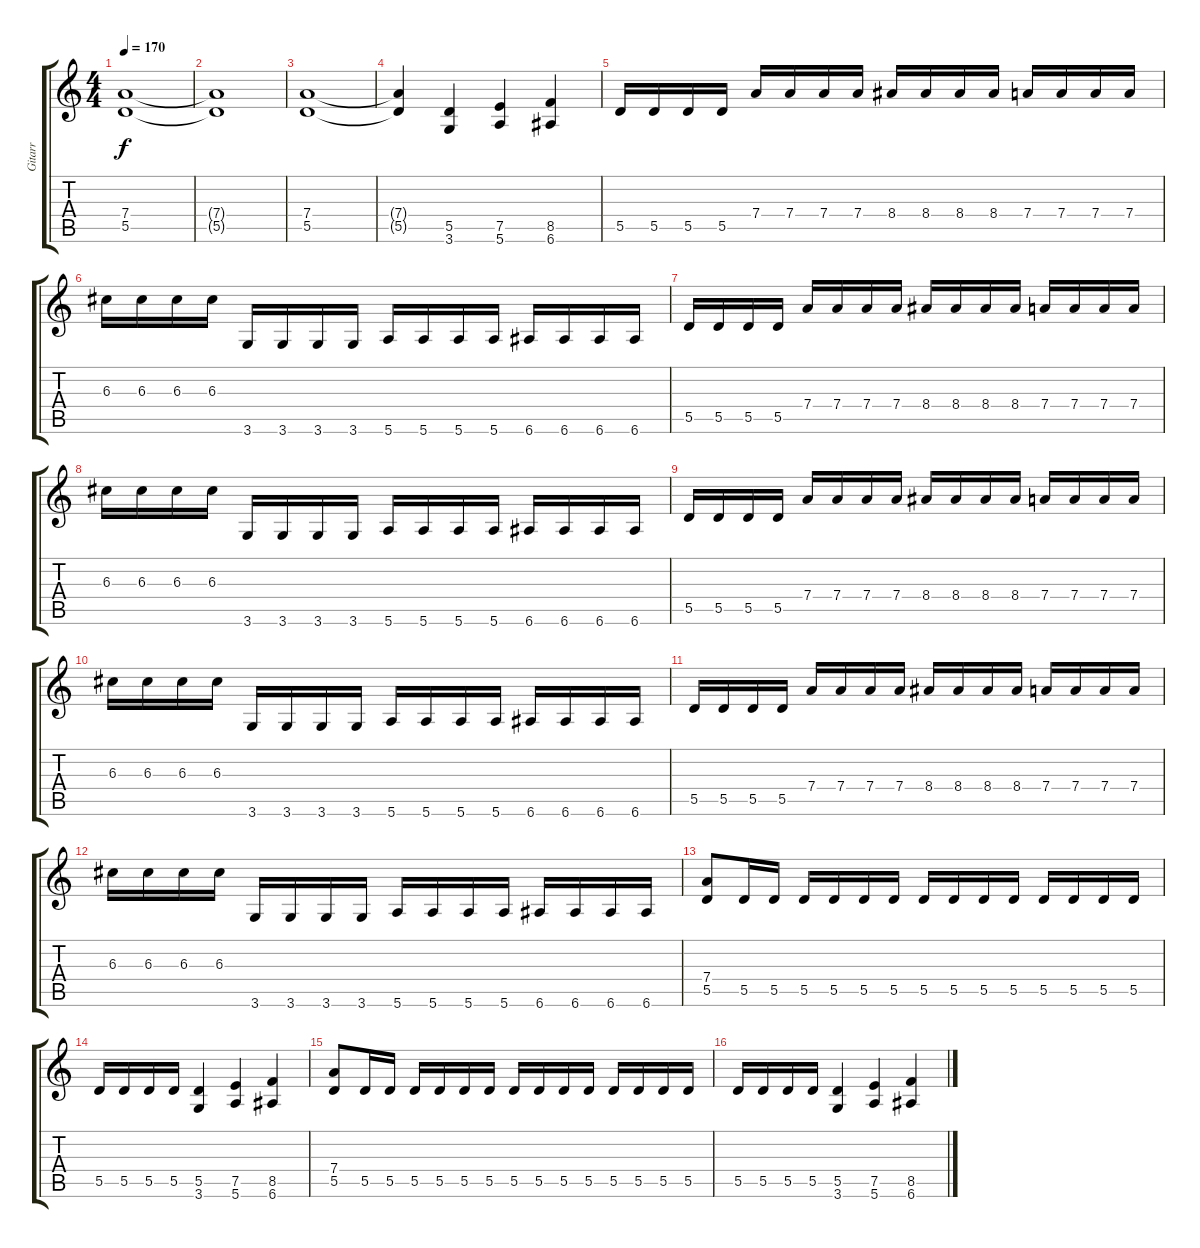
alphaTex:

\track ("Gitarr" "Gitarr") {instrument distortionguitar}
\staff {score tabs}
\tuning (E4 B3 G3 D3 A2 E2) {hide}
\ts (4 4)
\tempo 170
\clef g2
\ks c
(7.4 5.5).1{dy f instrument distortionguitar} |
(7.4{t} 5.5{t}).1 |
(7.4 5.5).1 |
(7.4{t} 5.5{t}).4 (5.5 3.6).4 (7.5 5.6).4 (8.5 6.6).4 |
5.5.16 5.5.16 5.5.16 5.5.16 7.4.16 7.4.16 7.4.16 7.4.16 8.4.16 8.4.16 8.4.16 8.4.16 7.4.16 7.4.16 7.4.16 7.4.16 |
6.3.16 6.3.16 6.3.16 6.3.16 3.6.16 3.6.16 3.6.16 3.6.16 5.6.16 5.6.16 5.6.16 5.6.16 6.6.16 6.6.16 6.6.16 6.6.16 |
5.5.16 5.5.16 5.5.16 5.5.16 7.4.16 7.4.16 7.4.16 7.4.16 8.4.16 8.4.16 8.4.16 8.4.16 7.4.16 7.4.16 7.4.16 7.4.16 |
6.3.16 6.3.16 6.3.16 6.3.16 3.6.16 3.6.16 3.6.16 3.6.16 5.6.16 5.6.16 5.6.16 5.6.16 6.6.16 6.6.16 6.6.16 6.6.16 |
5.5.16 5.5.16 5.5.16 5.5.16 7.4.16 7.4.16 7.4.16 7.4.16 8.4.16 8.4.16 8.4.16 8.4.16 7.4.16 7.4.16 7.4.16 7.4.16 |
6.3.16 6.3.16 6.3.16 6.3.16 3.6.16 3.6.16 3.6.16 3.6.16 5.6.16 5.6.16 5.6.16 5.6.16 6.6.16 6.6.16 6.6.16 6.6.16 |
5.5.16 5.5.16 5.5.16 5.5.16 7.4.16 7.4.16 7.4.16 7.4.16 8.4.16 8.4.16 8.4.16 8.4.16 7.4.16 7.4.16 7.4.16 7.4.16 |
6.3.16 6.3.16 6.3.16 6.3.16 3.6.16 3.6.16 3.6.16 3.6.16 5.6.16 5.6.16 5.6.16 5.6.16 6.6.16 6.6.16 6.6.16 6.6.16 |
(7.4 5.5).8 5.5.16 5.5.16 5.5.16 5.5.16 5.5.16 5.5.16 5.5.16 5.5.16 5.5.16 5.5.16 5.5.16 5.5.16 5.5.16 5.5.16 |
5.5.16 5.5.16 5.5.16 5.5.16 (5.5 3.6).4 (7.5 5.6).4 (8.5 6.6).4 |
(7.4 5.5).8 5.5.16 5.5.16 5.5.16 5.5.16 5.5.16 5.5.16 5.5.16 5.5.16 5.5.16 5.5.16 5.5.16 5.5.16 5.5.16 5.5.16 |
5.5.16 5.5.16 5.5.16 5.5.16 (5.5 3.6).4 (7.5 5.6).4 (8.5 6.6).4
